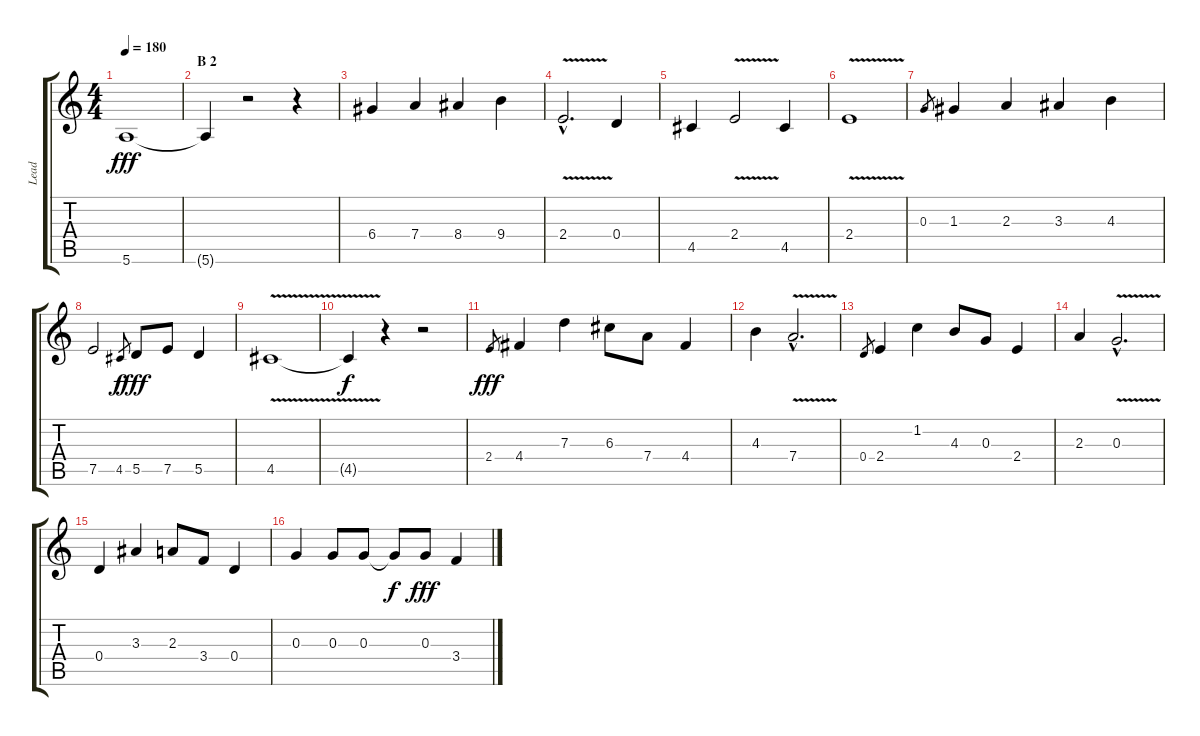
\track ("Lead" "Lead") {instrument acousticguitarnylon}
\staff {score tabs}
\tuning (E4 B3 G3 D3 A2 E2) {hide}
\ts (4 4)
\tempo 180
\clef g2
\ks c
5.6.1{dy fff} |
\section ("" "B 2")
5.6{t}.4 r.2 r.4 |
6.4.4{instrument electricguitarclean} 7.4.4 8.4.4 9.4.4 |
2.4{v hac}.2{d} 0.4.4 |
4.5.4 2.4{v}.2 4.5.4 |
2.4{v}.1 |
0.3.8{gr} 1.3.4 2.3.4 3.3.4 4.3.4 |
7.5.2 4.5.8{gr dy f} 5.5.8{dy fff} 7.5.8 5.5.4 |
4.5{v}.1 |
4.5{t}.4{dy f} r.4 r.2 |
2.4.8{gr dy fff} 4.4.4 7.3.4 6.3.8 7.4.8 4.4.4 |
4.3.4 7.4{v hac}.2{d} |
0.4.8{gr} 2.4.4 1.2.4 4.3.8 0.3.8 2.4.4 |
2.3.4 0.3{v hac}.2{d} |
0.4.4 3.3.4 2.3.8 3.4.8 0.4.4 |
0.3.4 0.3.8 0.3.8 0.3{t}.8{dy f} 0.3.8{dy fff} 3.4.4
